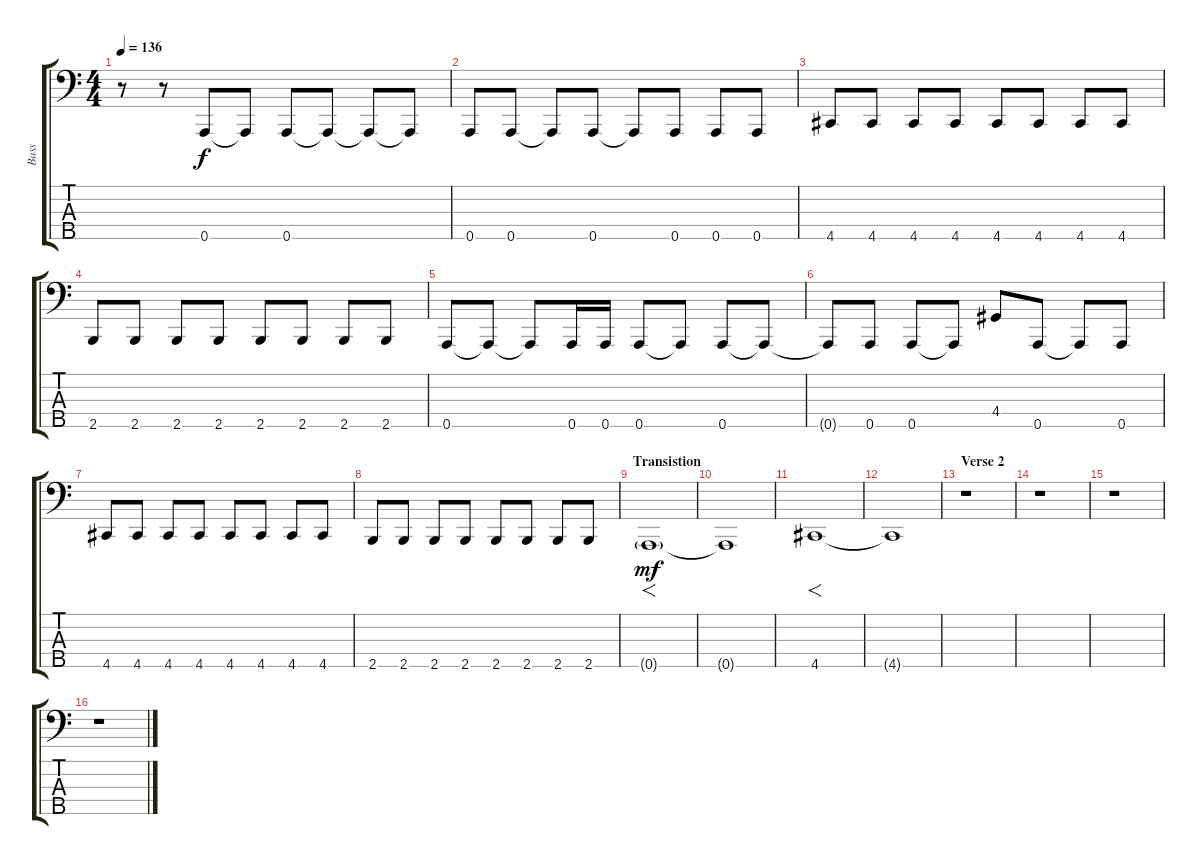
\track ("Bass" "Bass") {instrument slapbass1}
\staff {score tabs}
\tuning (G2 D2 A1 E1 A0) {hide}
\ts (4 4)
\tempo 136
\clef f4
\ks c
r.8{dy f} r.8 0.5.8 0.5{t}.8 0.5.8 0.5{t}.8 0.5{t}.8 0.5{t}.8 |
0.5.8 0.5.8 0.5{t}.8 0.5.8 0.5{t}.8 0.5.8 0.5.8 0.5.8 |
4.5.8 4.5.8 4.5.8 4.5.8 4.5.8 4.5.8 4.5.8 4.5.8 |
2.5.8 2.5.8 2.5.8 2.5.8 2.5.8 2.5.8 2.5.8 2.5.8 |
0.5.8 0.5{t}.8 0.5{t}.8 0.5.16 0.5.16 0.5.8 0.5{t}.8 0.5.8 0.5{t}.8 |
0.5{t}.8 0.5.8 0.5.8 0.5{t}.8 4.4.8 0.5.8 0.5{t}.8 0.5.8 |
4.5.8 4.5.8 4.5.8 4.5.8 4.5.8 4.5.8 4.5.8 4.5.8 |
2.5.8 2.5.8 2.5.8 2.5.8 2.5.8 2.5.8 2.5.8 2.5.8 |
\section ("" "Transistion")
0.5{g}.1{f dy mf} |
0.5{t}.1 |
4.5.1{f} |
4.5{t}.1 |
\section ("" "Verse 2")
r.1 |
r.1 |
r.1 |
r.1
